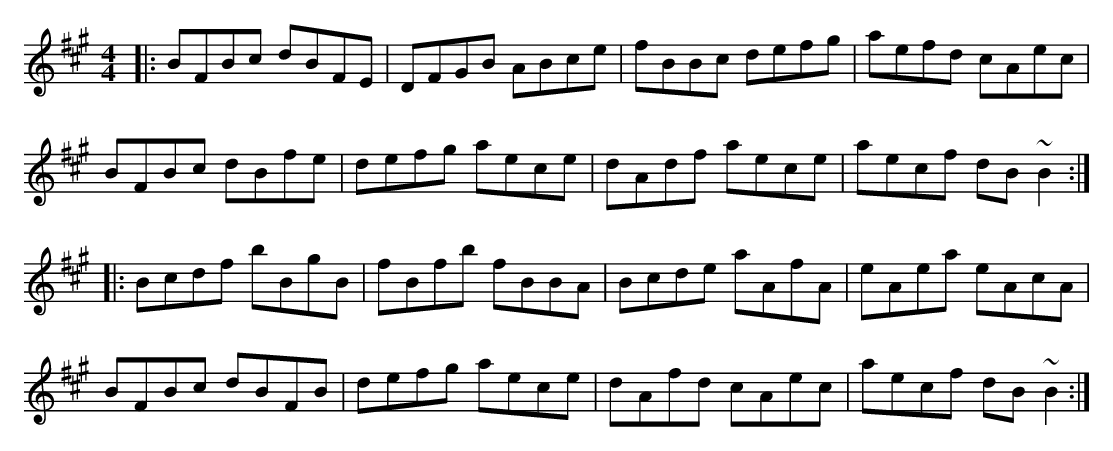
X:1
M:4/4
K:Bdor
|:BFBc dBFE|DFGB ABce|fBBc defg|aefd cAec|
BFBc dBfe|defg aece|dAdf aece|aecf dB ~B2:|
|:Bcdf bBgB|fBfb fBBA|Bcde aAfA|eAea eAcA|
BFBc dBFB|defg aece|dAfd cAec|aecf dB~B2:|
